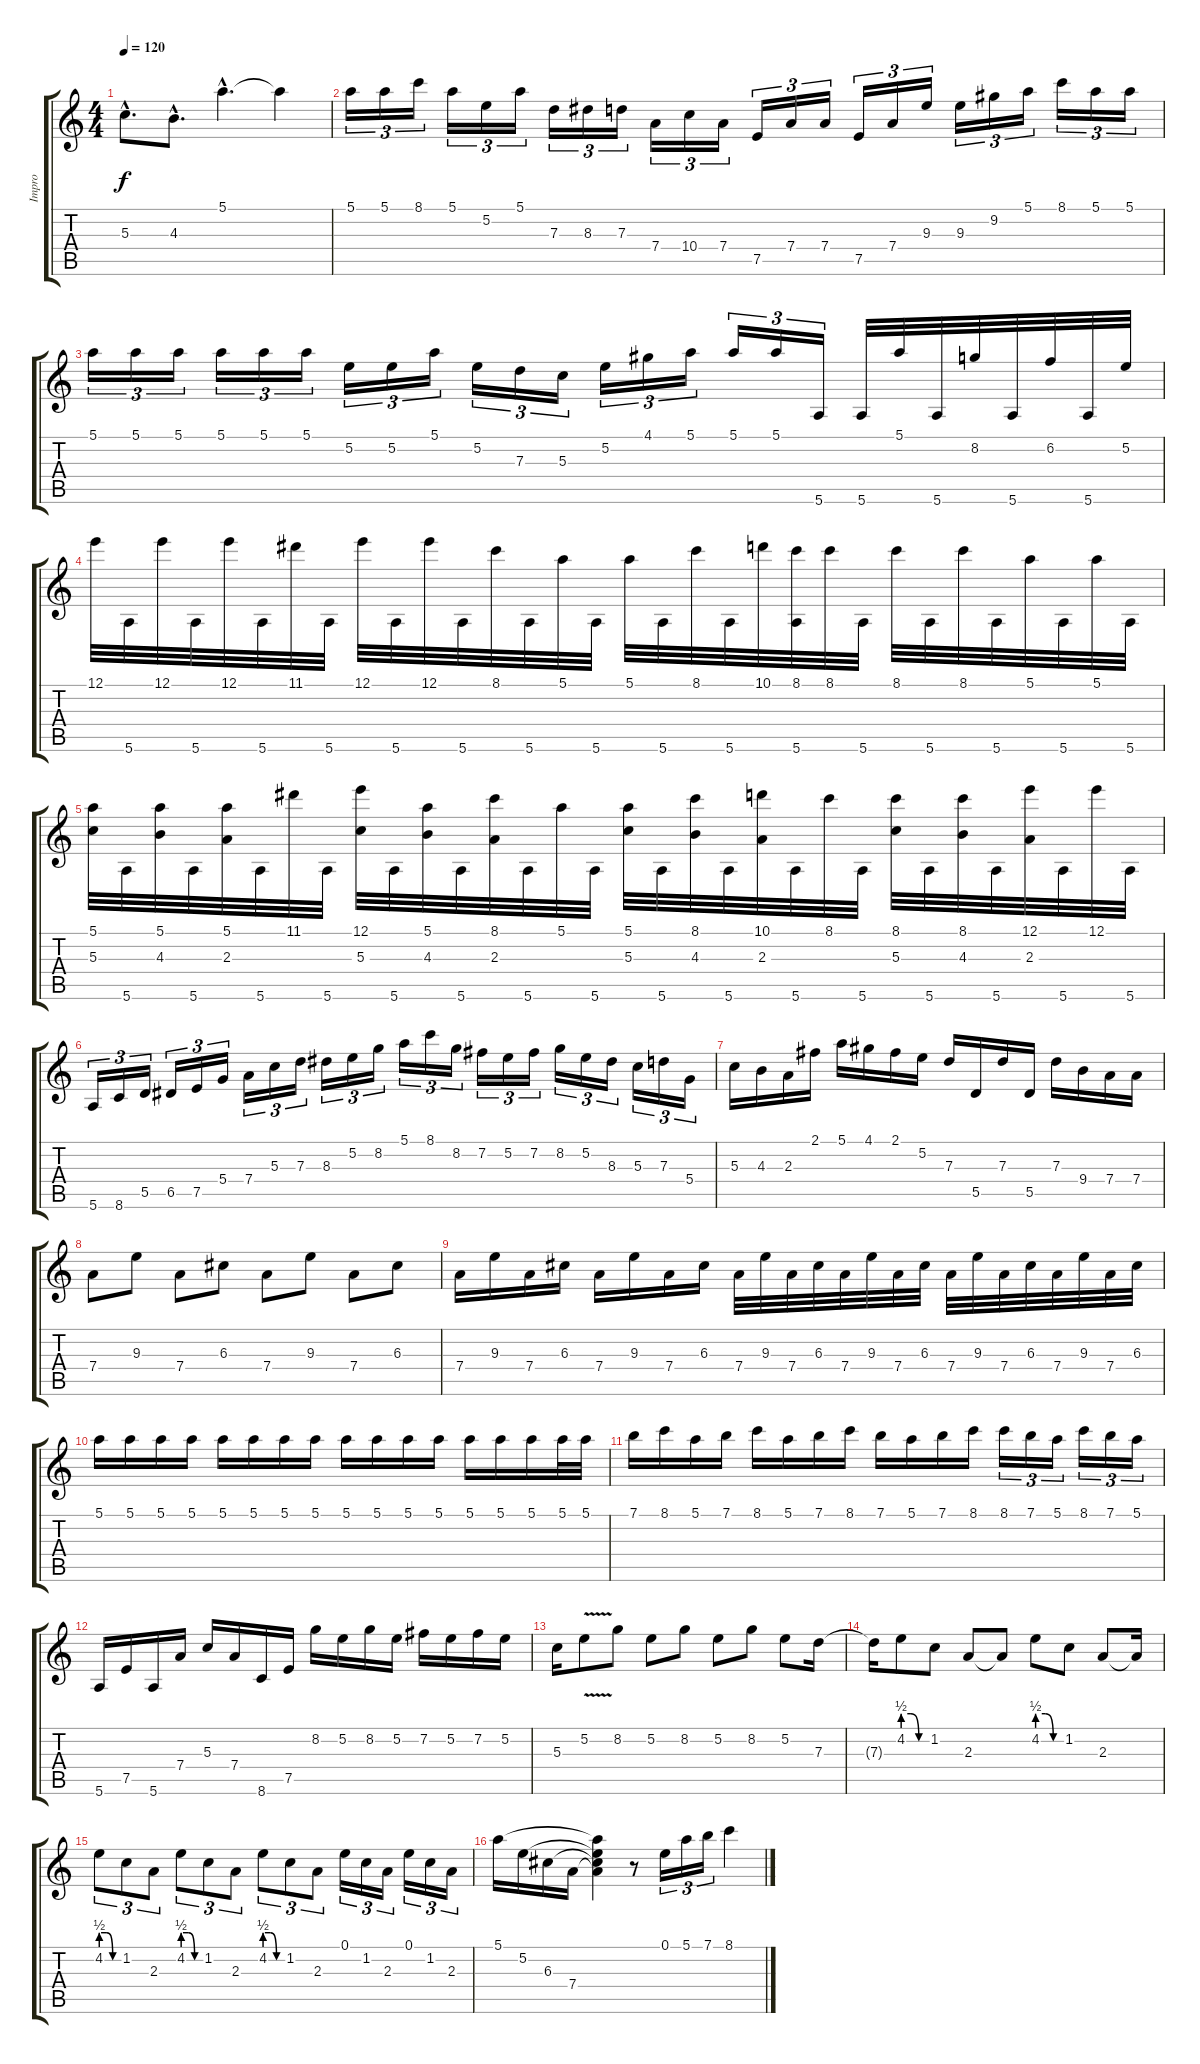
\track ("Impro" "Impro") {instrument electricguitarjazz}
\staff {score tabs}
\tuning (E4 B3 G3 D3 A2 E2) {hide}
\ts (4 4)
\tempo 120
\clef g2
\ks c
5.3{hac}.8{d dy f} 4.3{hac}.8{d} 5.1{hac}.4{d} 5.1{t}.4 |
5.1.16{tu (3 2)} 5.1.16{tu (3 2)} 8.1.16{tu (3 2)} 5.1.16{tu (3 2)} 5.2.16{tu (3 2)} 5.1.16{tu (3 2)} 7.3.16{tu (3 2)} 8.3.16{tu (3 2)} 7.3.16{tu (3 2)} 7.4.16{tu (3 2)} 10.4.16{tu (3 2)} 7.4.16{tu (3 2)} 7.5.16{tu (3 2)} 7.4.16{tu (3 2)} 7.4.16{tu (3 2)} 7.5.16{tu (3 2)} 7.4.16{tu (3 2)} 9.3.16{tu (3 2)} 9.3.16{tu (3 2)} 9.2.16{tu (3 2)} 5.1.16{tu (3 2)} 8.1.16{tu (3 2)} 5.1.16{tu (3 2)} 5.1.16{tu (3 2)} |
5.1.16{tu (3 2)} 5.1.16{tu (3 2)} 5.1.16{tu (3 2)} 5.1.16{tu (3 2)} 5.1.16{tu (3 2)} 5.1.16{tu (3 2)} 5.2.16{tu (3 2)} 5.2.16{tu (3 2)} 5.1.16{tu (3 2)} 5.2.16{tu (3 2)} 7.3.16{tu (3 2)} 5.3.16{tu (3 2)} 5.2.16{tu (3 2)} 4.1.16{tu (3 2)} 5.1.16{tu (3 2)} 5.1.16{tu (3 2)} 5.1.16{tu (3 2)} 5.6.16{tu (3 2)} 5.6.32 5.1.32 5.6.32 8.2.32 5.6.32 6.2.32 5.6.32 5.2.32 |
12.1.32 5.6.32 12.1.32 5.6.32 12.1.32 5.6.32 11.1.32 5.6.32 12.1.32 5.6.32 12.1.32 5.6.32 8.1.32 5.6.32 5.1.32 5.6.32 5.1.32 5.6.32 8.1.32 5.6.32 10.1.32 (8.1 5.6).32 8.1.32 5.6.32 8.1.32 5.6.32 8.1.32 5.6.32 5.1.32 5.6.32 5.1.32 5.6.32 |
(5.1 5.3).32 5.6.32 (5.1 4.3).32 5.6.32 (5.1 2.3).32 5.6.32 11.1.32 5.6.32 (12.1 5.3).32 5.6.32 (5.1 4.3).32 5.6.32 (8.1 2.3).32 5.6.32 5.1.32 5.6.32 (5.1 5.3).32 5.6.32 (8.1 4.3).32 5.6.32 (10.1 2.3).32 5.6.32 8.1.32 5.6.32 (8.1 5.3).32 5.6.32 (8.1 4.3).32 5.6.32 (12.1 2.3).32 5.6.32 12.1.32 5.6.32 |
5.6.16{tu (3 2)} 8.6.16{tu (3 2)} 5.5.16{tu (3 2)} 6.5.16{tu (3 2)} 7.5.16{tu (3 2)} 5.4.16{tu (3 2)} 7.4.16{tu (3 2)} 5.3.16{tu (3 2)} 7.3.16{tu (3 2)} 8.3.16{tu (3 2)} 5.2.16{tu (3 2)} 8.2.16{tu (3 2)} 5.1.16{tu (3 2)} 8.1.16{tu (3 2)} 8.2.16{tu (3 2)} 7.2.16{tu (3 2)} 5.2.16{tu (3 2)} 7.2.16{tu (3 2)} 8.2.16{tu (3 2)} 5.2.16{tu (3 2)} 8.3.16{tu (3 2)} 5.3.16{tu (3 2)} 7.3.16{tu (3 2)} 5.4.16{tu (3 2)} |
5.3.16 4.3.16 2.3.16 2.1.16 5.1.16 4.1.16 2.1.16 5.2.16 7.3.16 5.5.16 7.3.16 5.5.16 7.3.16 9.4.16 7.4.16 7.4.16 |
7.4.8 9.3.8 7.4.8 6.3.8 7.4.8 9.3.8 7.4.8 6.3.8 |
7.4.16 9.3.16 7.4.16 6.3.16 7.4.16 9.3.16 7.4.16 6.3.16 7.4.32 9.3.32 7.4.32 6.3.32 7.4.32 9.3.32 7.4.32 6.3.32 7.4.32 9.3.32 7.4.32 6.3.32 7.4.32 9.3.32 7.4.32 6.3.32 |
5.1.16 5.1.16 5.1.16 5.1.16 5.1.16 5.1.16 5.1.16 5.1.16 5.1.16 5.1.16 5.1.16 5.1.16 5.1.16 5.1.16 5.1.16 5.1.32 5.1.32 |
7.1.16 8.1.16 5.1.16 7.1.16 8.1.16 5.1.16 7.1.16 8.1.16 7.1.16 5.1.16 7.1.16 8.1.16 8.1.16{tu (3 2)} 7.1.16{tu (3 2)} 5.1.16{tu (3 2)} 8.1.16{tu (3 2)} 7.1.16{tu (3 2)} 5.1.16{tu (3 2)} |
5.6.16 7.5.16 5.6.16 7.4.16 5.3.16 7.4.16 8.6.16 7.5.16 8.2.16 5.2.16 8.2.16 5.2.16 7.2.16 5.2.16 7.2.16 5.2.16 |
5.3.16 5.2{v}.8 8.2.8 5.2.8 8.2.8 5.2.8 8.2.8 5.2.8 7.3.16 |
7.3{t}.16 4.2{be (custom 0 2 20 2 40 0 60 0)}.8 1.2.8 2.3.8 2.3{t}.8 4.2{be (custom 0 2 20 2 40 0 60 0)}.8 1.2.8 2.3.8 2.3{t}.16 |
4.2{be (custom 0 2 20 2 40 0 60 0)}.8{tu (3 2)} 1.2.8{tu (3 2)} 2.3.8{tu (3 2)} 4.2{be (custom 0 2 20 2 40 0 60 0)}.8{tu (3 2)} 1.2.8{tu (3 2)} 2.3.8{tu (3 2)} 4.2{be (custom 0 2 20 2 40 0 60 0)}.8{tu (3 2)} 1.2.8{tu (3 2)} 2.3.8{tu (3 2)} 0.1.16{tu (3 2)} 1.2.16{tu (3 2)} 2.3.16{tu (3 2)} 0.1.16{tu (3 2)} 1.2.16{tu (3 2)} 2.3.16{tu (3 2)} |
5.1.16 5.2.16 6.3.16 7.4.16 (5.1{t} 5.2{t} 6.3{t} 7.4{t}).4 r.8 0.1.16{tu (3 2)} 5.1.16{tu (3 2)} 7.1.16{tu (3 2)} 8.1.4
